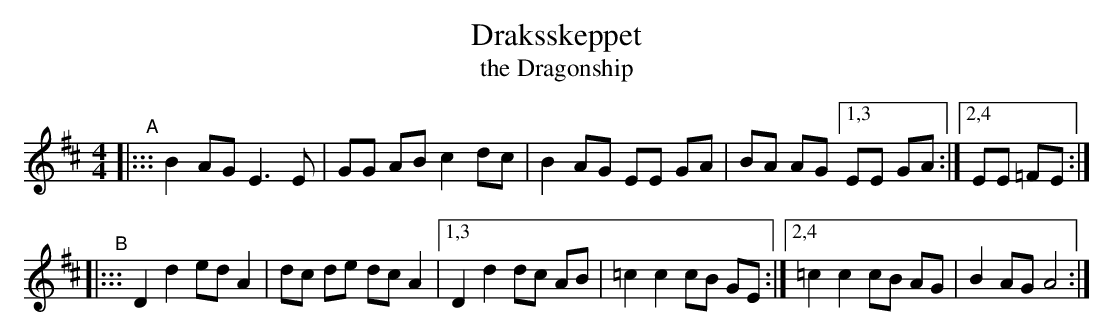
X:1
T: Draksskeppet
T: the Dragonship
M: 4/4
L: 1/8
K: Edor
"^A"\
|::: B2 AG E3 E | GG AB c2 dc | B2 AG EE GA |\
     BA AG [1,3 EE GA :|[2,4 EE =FE :|
"^B"\
|::: D2 d2 ed A2 | dc de dc A2 \
| [1,3 D2 d2 dc AB |=c2 c2 cB GE \
:|[2,4 =c2 c2 cB AG | B2 AG A4 :|
